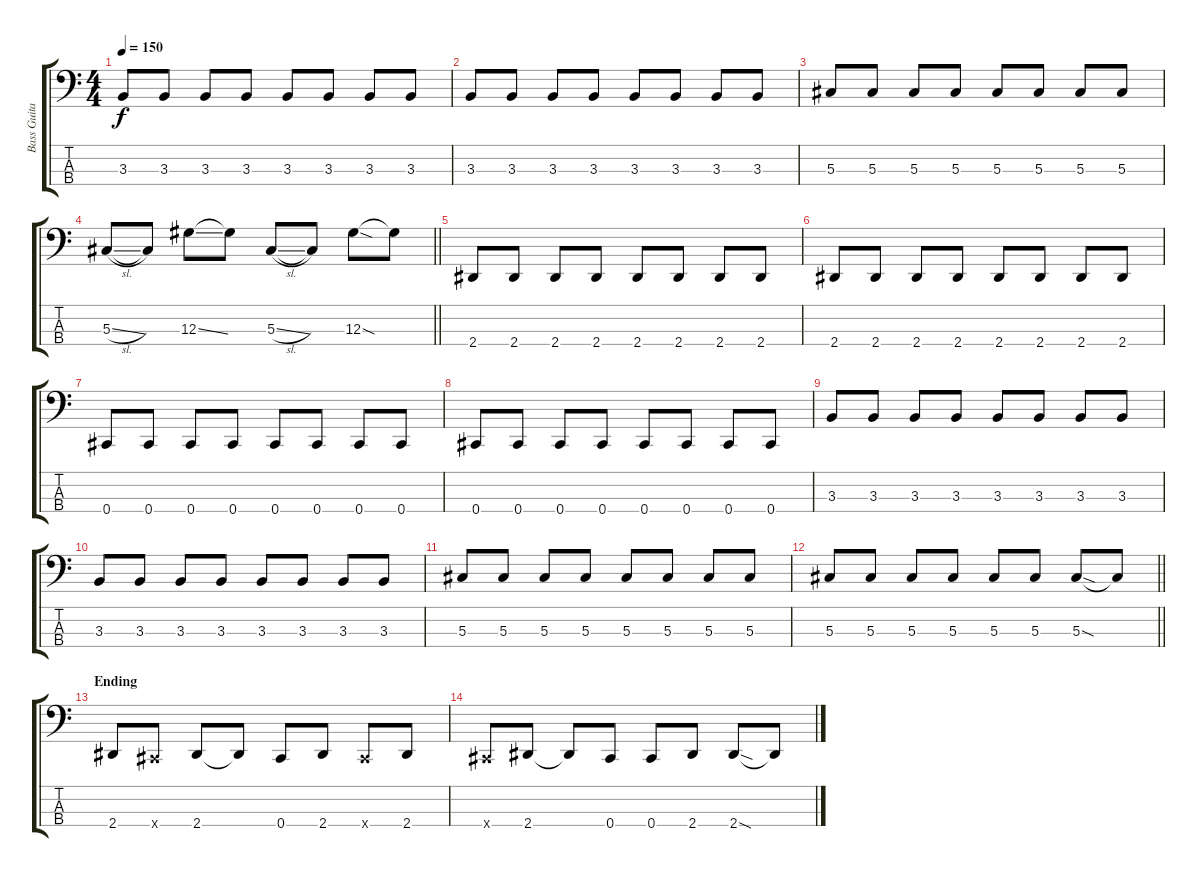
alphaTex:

\track ("Bass Guitar" "Bass Guita") {instrument electricbassfinger}
\staff {score tabs}
\tuning (Gb2 Db2 Ab1 Db1) {hide}
\ts (4 4)
\tempo 150
\clef f4
\ks c
3.3.8{dy f} 3.3.8 3.3.8 3.3.8 3.3.8 3.3.8 3.3.8 3.3.8 |
3.3.8 3.3.8 3.3.8 3.3.8 3.3.8 3.3.8 3.3.8 3.3.8 |
5.3.8 5.3.8 5.3.8 5.3.8 5.3.8 5.3.8 5.3.8 5.3.8 |
\barLineRight lightlight
5.3{sl}.8 5.3{t}.8 12.3{ss}.8 12.3{t}.8 5.3{sl}.8 5.3{t}.8 12.3{sod}.8 12.3{t}.8 |
2.4.8 2.4.8 2.4.8 2.4.8 2.4.8 2.4.8 2.4.8 2.4.8 |
2.4.8 2.4.8 2.4.8 2.4.8 2.4.8 2.4.8 2.4.8 2.4.8 |
0.4.8 0.4.8 0.4.8 0.4.8 0.4.8 0.4.8 0.4.8 0.4.8 |
0.4.8 0.4.8 0.4.8 0.4.8 0.4.8 0.4.8 0.4.8 0.4.8 |
3.3.8 3.3.8 3.3.8 3.3.8 3.3.8 3.3.8 3.3.8 3.3.8 |
3.3.8 3.3.8 3.3.8 3.3.8 3.3.8 3.3.8 3.3.8 3.3.8 |
5.3.8 5.3.8 5.3.8 5.3.8 5.3.8 5.3.8 5.3.8 5.3.8 |
\barLineRight lightlight
5.3.8 5.3.8 5.3.8 5.3.8 5.3.8 5.3.8 5.3{sod}.8 5.3{t}.8 |
\section ("" "Ending")
2.4.8 0.4{x}.8 2.4.8 2.4{t}.8 0.4.8 2.4.8 0.4{x}.8 2.4.8 |
0.4{x}.8 2.4.8 2.4{t}.8 0.4.8 0.4.8 2.4.8 2.4{sod}.8 2.4{t}.8
